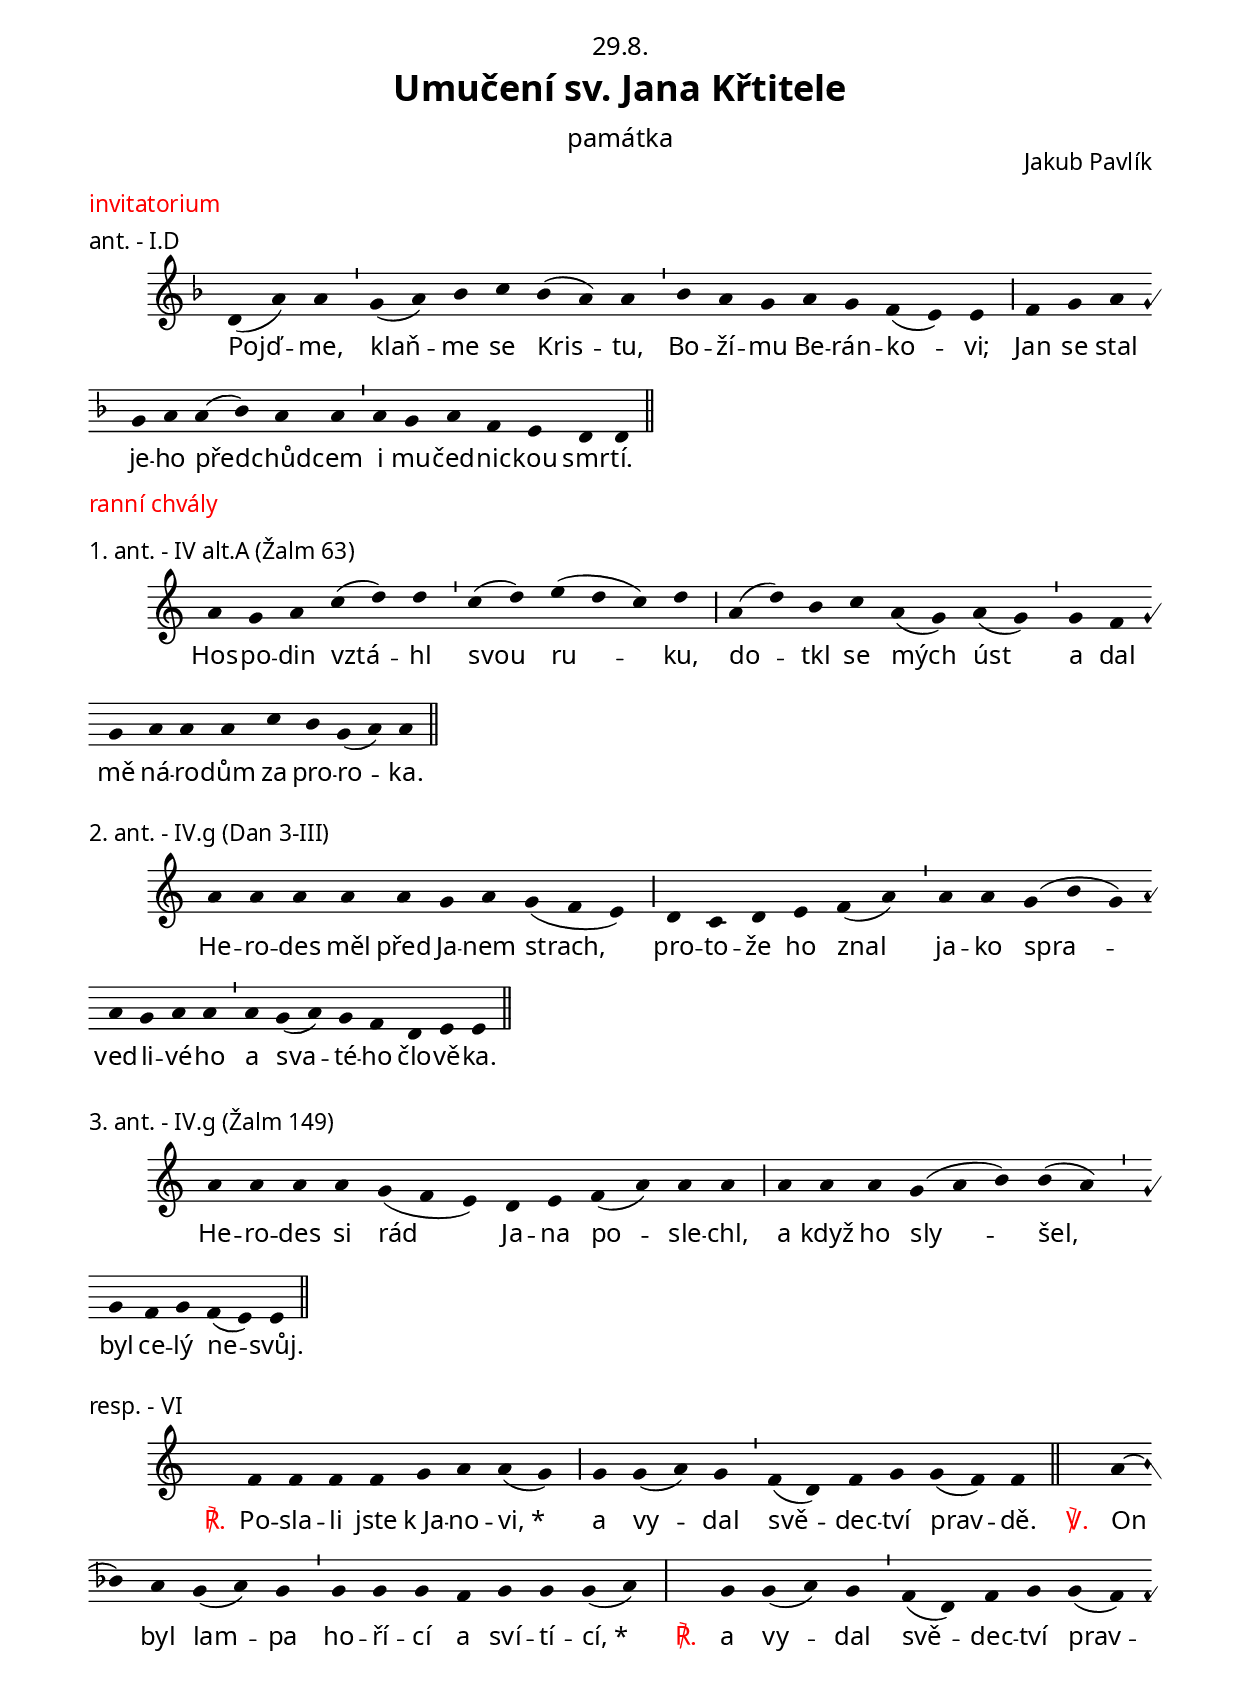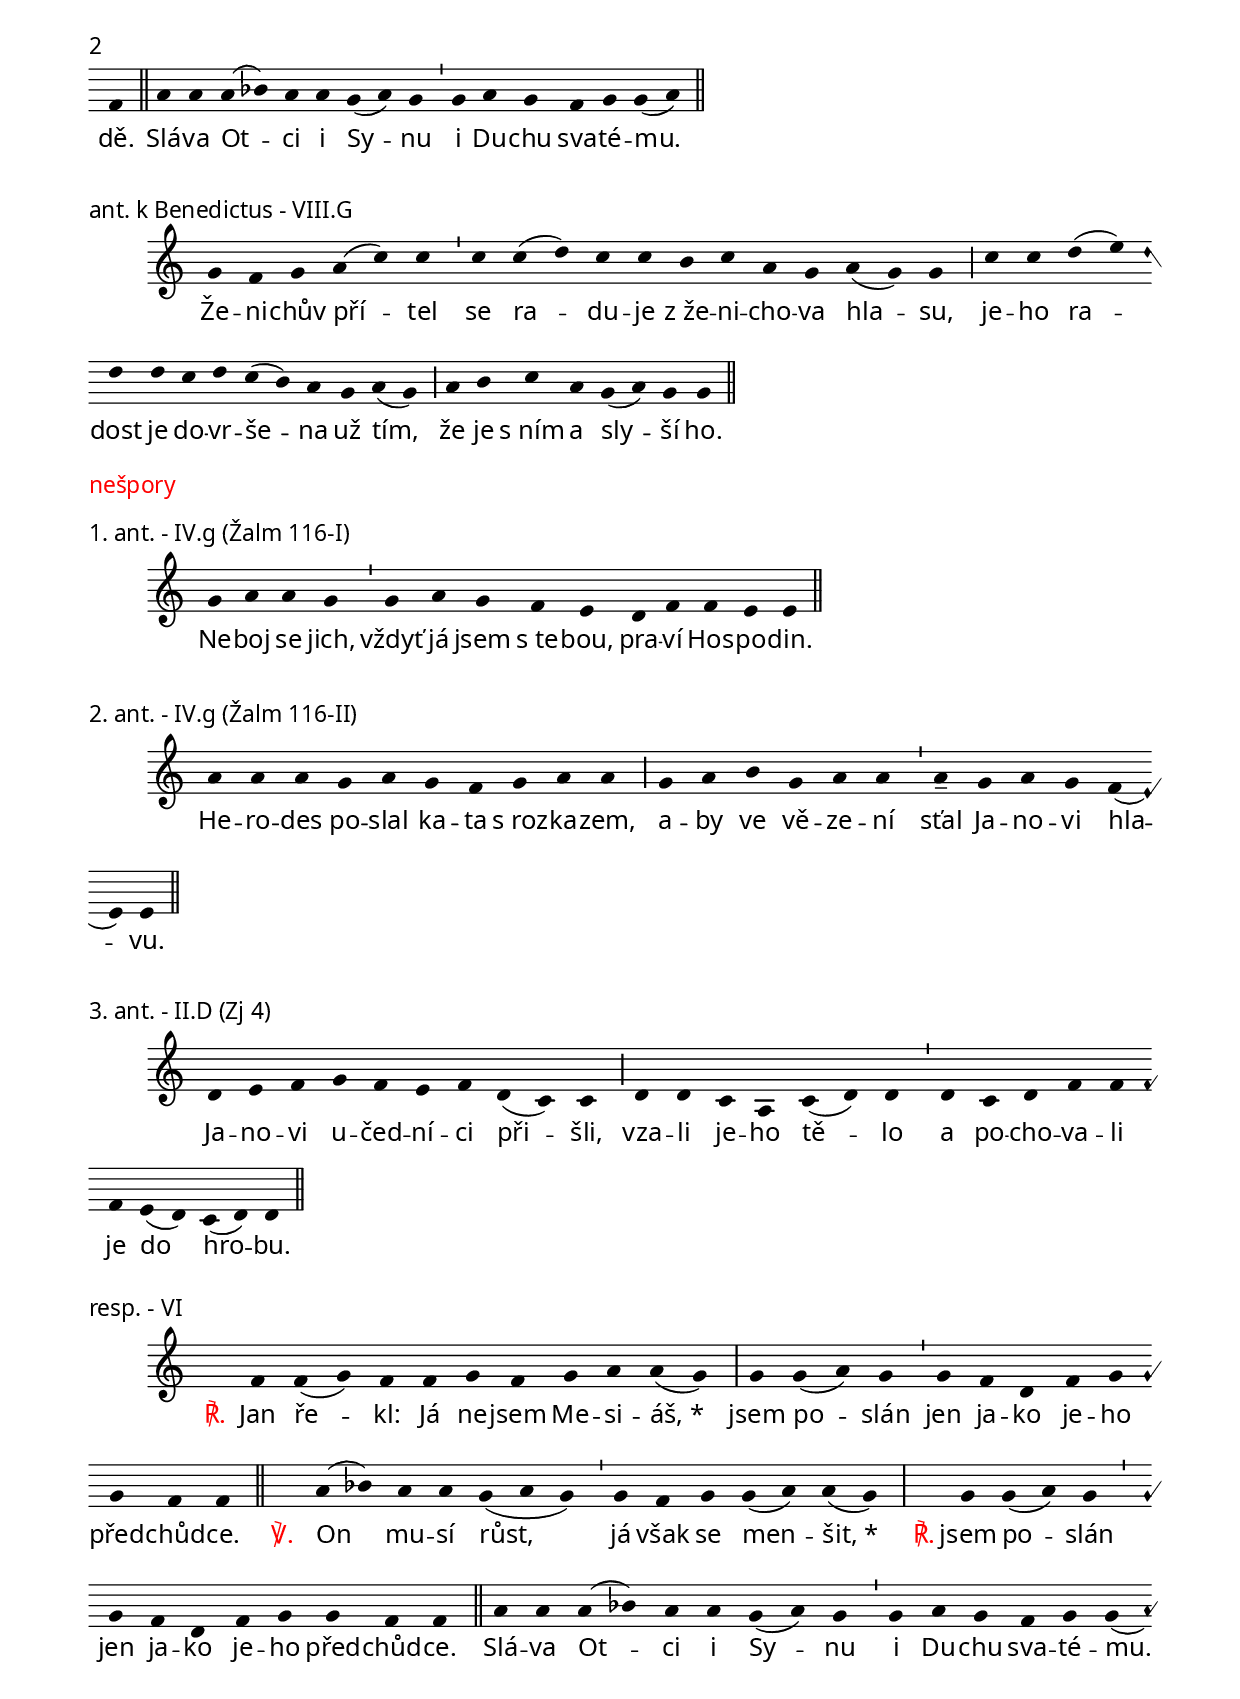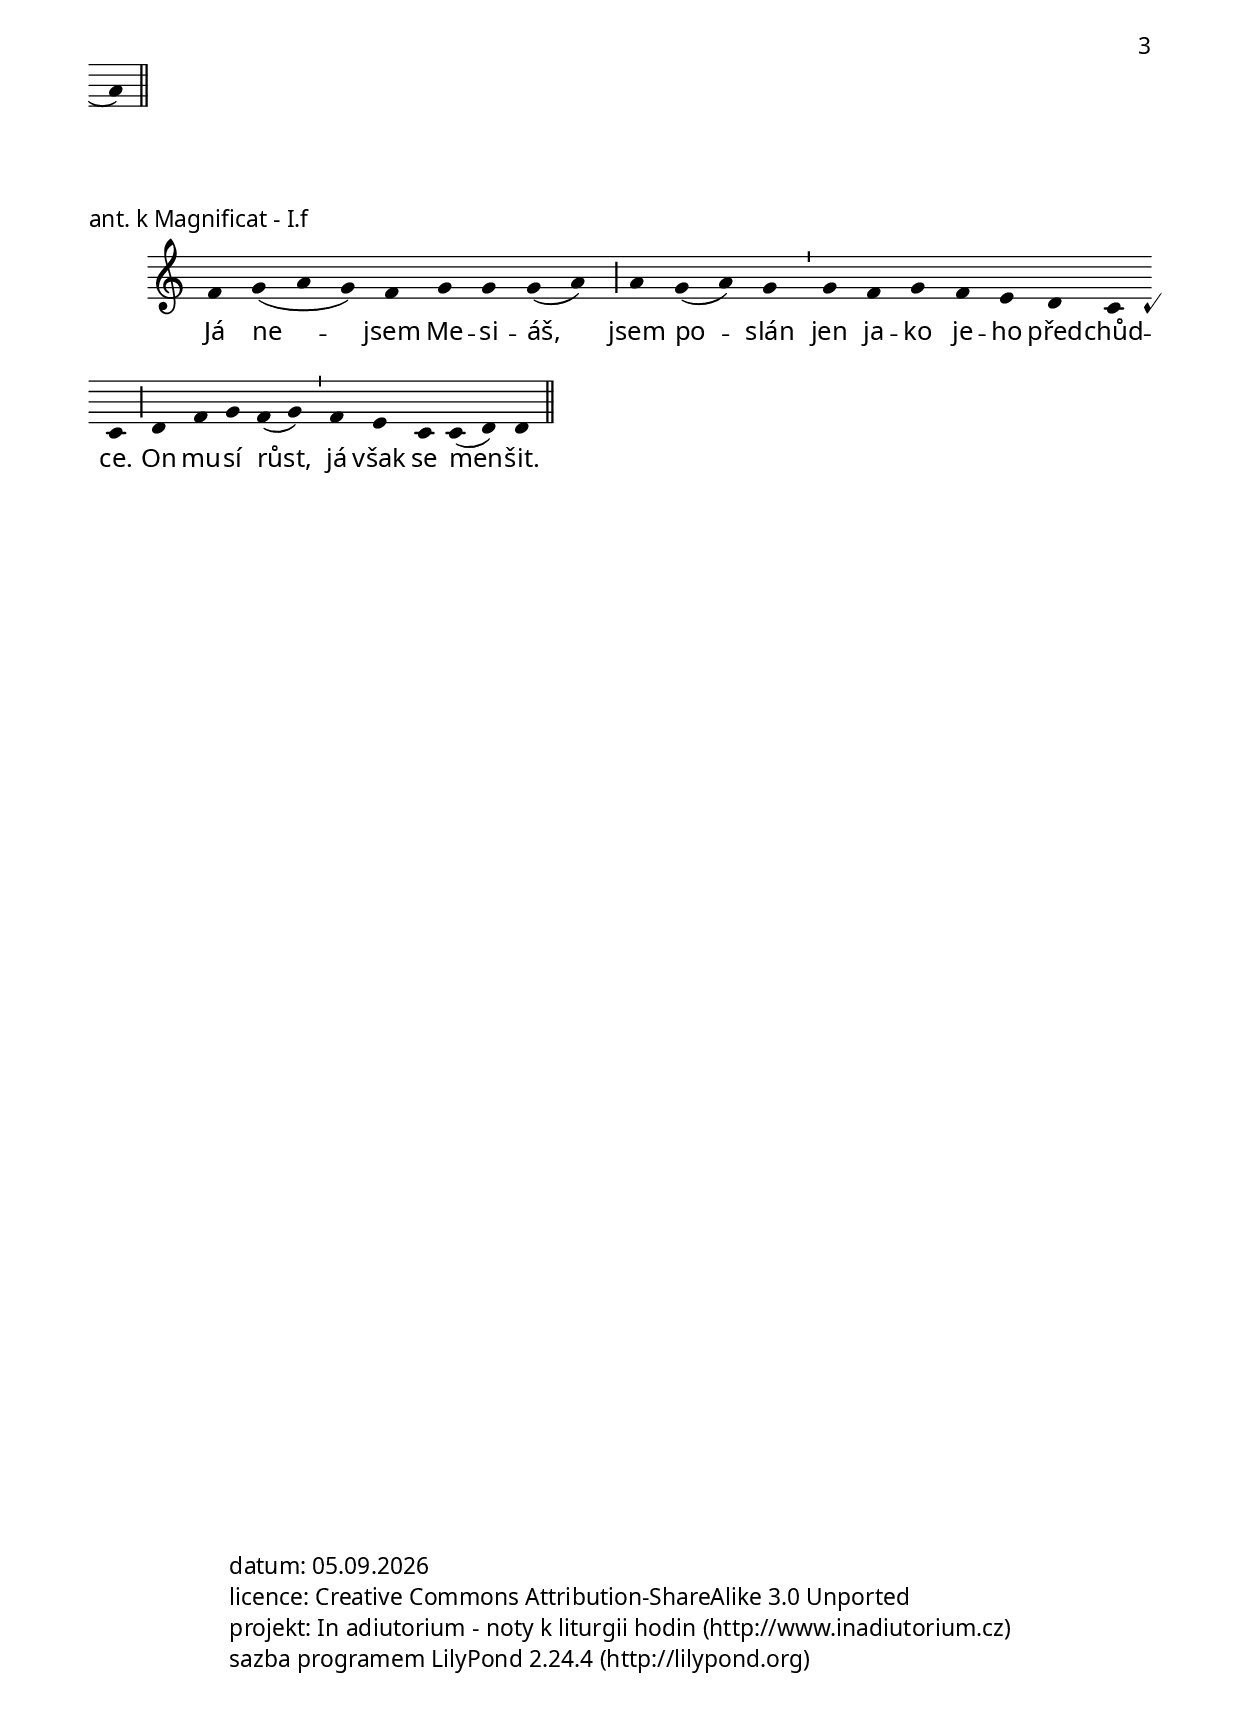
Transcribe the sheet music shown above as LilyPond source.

\version "2.15.40"

\include "../spolecne.ly"
\include "../dilyresponsorii.ly"

\header {
  title = \markup\titleSvatek
            "Umučení sv. Jana Křtitele"
            památka
            29.8.
  composer = "Jakub Pavlík"
}

\markup {\nadpisHodinka {"invitatorium"}}

\score {
  \relative c' {
    \choralniRezim
    \key f \major
    d4( a') a \barMin g( a) bes c bes( a) a \barMin
    bes a g a g f( e) e \barMaior
    f g a g a a( bes) a a \barMin
    a g a f e d d \barFinalis
  }
  \addlyrics {
    Pojď -- me, klaň -- me se Kris -- tu,
    Bo -- ží -- mu Be -- rán -- ko -- vi;
    Jan se stal je -- ho před -- chůd -- cem
    i mu -- čed -- nic -- kou smr -- tí.
  }
  \header {
    quid = "ant."
    modus = "I"
    differentia = "D"
    psalmus = ""
    id = "invit"
    fial = "sanktoral/0624narozenikrtitele.ly#invit?zacatek"
    piece = \markup {\sestavTitulekBezZalmu}
  }
}

\markup {\nadpisHodinka {"ranní chvály"}}

\score {
  \relative c'' {
    \choralniRezim
    a4 g a c( d) d \barMin
    c( d) e( d c) d \barMaior
    a( d) b c a( g) a( g) \barMin
    g f g a a a c b g( a) a \barFinalis
  }
  \addlyrics {
    Hos -- po -- din vztá -- hl
    svou ru -- ku,
    do -- tkl se mých úst
    a dal mě ná -- ro -- dům za pro -- ro -- ka.
  }
  \header {
    quid = "1. ant."
    modus = "IV alt"
    differentia = "A"
    psalmus = "Žalm 63"
    id = "rch-a1"
    piece = \markup {\sestavTitulek}
  }
}

\score {
  \relative c'' {
    \choralniRezim
    a4 a a a a g a g( f e) \barMaior
    d c d e f( a) \barMin
    a a g( b g) a g a a \barMin a g( a) g f d e e \barFinalis
  }
  \addlyrics {
    He -- ro -- des měl před Ja -- nem strach,
    pro -- to -- že ho znal
    ja -- ko spra -- ved -- li -- vé -- ho a sva -- té -- ho člo -- vě -- ka.
  }
  \header {
    quid = "2. ant."
    modus = "IV"
    differentia = "g"
    psalmus = "Dan 3-III"
    id = "rch-a2"
    piece = \markup {\sestavTitulek}
  }
}

\score {
  \relative c'' {
    \choralniRezim
    a4 a a a g( f e) d e f( a) a a \barMaior
    a a a g( a b) b( a) \barMin g f g f( e) e \barFinalis
  }
  \addlyrics {
    He -- ro -- des si rád Ja -- na po -- sle -- chl,
    a když ho sly -- šel, byl ce -- lý ne -- svůj.
  }
  \header {
    quid = "3. ant."
    modus = "IV"
    differentia = "g"
    psalmus = "Žalm 149"
    id = "rch-a3"
    piece = \markup {\sestavTitulek}
  }
}

\score {
  \relative c' {
    \choralniRezim

    % R
    \neviditelna f
    f4 f f f g a a( g) \barMaior
    g g( a) g \barMin f( d) f g g( f) f \barFinalis
    % V
    \neviditelna a
    a( bes) a g( a) g \barMin g g g f g g g( a) \barMax
    % R
    \neviditelna a
    g g( a) g \barMin f( d) f g g( f) f \barFinalis
    % Slava
    \respVIdoxologie \barFinalis
  }
  \addlyrics {
    \Response Po -- sla -- li jste k_Ja -- no -- vi,_*
    a vy -- dal svě -- dec -- tví prav -- dě.
    \Verse On byl lam -- pa ho -- ří -- cí a sví -- tí -- cí,_*
    \Response a vy -- dal svě -- dec -- tví prav -- dě.
    \textRespDoxologie
  }
  \header {
    quid = "resp."
    modus = "VI"
    id = "rch-resp"
    piece = \markup {\sestavTitulekResp}
  }
}

\score {
  \relative c'' {
    \choralniRezim
    g4 f g a( c) c \barMin
    c c( d) c c b c a g a( g) g \barMaior
    c c d( e) d d c d c( b) a g a( g) \barMaior
    a b c a g( a) g g \barFinalis
  }
  \addlyrics {
    Že -- ni -- chův pří -- tel
    se ra -- du -- je z_že -- ni -- cho -- va hla -- su,
    je -- ho ra -- dost je do -- vr -- še -- na už tím,
    že je s_ním a sly -- ší ho.
  }
  \header {
    quid = "ant. k Benedictus"
    modus = "VIII"
    differentia = "G"
    psalmus = ""
    id = "rch-aben"
    piece = \markup {\sestavTitulekBezZalmu}
  }
}

\markup {\nadpisHodinka {"nešpory"}}

\score {
  \relative c'' {
    \choralniRezim
    g a a g \barMin
    g a g f e
    d f f e e \barFinalis
  }
  \addlyrics {
    Ne -- boj se jich,
    vždyť já jsem s_te -- bou,
    pra -- ví Hos -- po -- din.
  }
  \header {
    quid = "1. ant."
    modus = "IV"
    differentia = "g"
    psalmus = "Žalm 116-I"
    id = "ne-a1"
    piece = \markup {\sestavTitulek}
  }
}

\score {
  \relative c'' {
    \choralniRezim
    a4 a a g a g f g a a \barMaior
    g a b g a a \barMin
    a-- g a g f( e) e \barFinalis
  }
  \addlyrics {
    He -- ro -- des po -- slal ka -- ta s_roz -- ka -- zem,
    a -- by ve vě -- ze -- ní
    sťal Ja -- no -- vi hla -- vu.
  }
  \header {
    quid = "2. ant."
    modus = "IV"
    differentia = "g"
    psalmus = "Žalm 116-II"
    id = "ne-a2"
    piece = \markup {\sestavTitulek}
  }
}

\score {
  \relative c' {
    \choralniRezim
    d e f g f e f d( c) c \barMaior
    d d c a c( d) d \barMin
    d c d f f f e( d) c( d) d \barFinalis
  }
  \addlyrics {
    Ja -- no -- vi u -- čed -- ní -- ci při -- šli,
    vza -- li je -- ho tě -- lo
    a po -- cho -- va -- li je do hro -- bu.
  }
  \header {
    quid = "3. ant."
    modus = "II"
    differentia = "D"
    psalmus = "Zj 4"
    id = "ne-a3"
    piece = \markup {\sestavTitulek}
  }
}

\score {
  \relative c' {
    \choralniRezim

    % R
    \neviditelna f
    f4 f( g) f f g f g a a( g) \barMax
    g g( a) g \barMin g f d f g g f f \barFinalis
    % V
    \neviditelna a
    a( bes) a a g( a g) \barMin g f g g( a) a( g) \barMax
    % R
    \neviditelna a
    g g( a) g \barMin g f d f g g f f \barFinalis
    % Slava
    \respVIdoxologie \barFinalis
  }
  \addlyrics {
    \Response Jan ře -- kl: Já ne -- jsem Me -- si -- áš,_*
    jsem po -- slán jen ja -- ko je -- ho před -- chůd -- ce.
    \Verse On mu -- sí růst, já však se men -- šit,_*
    \Response jsem po -- slán jen ja -- ko je -- ho před -- chůd -- ce.
    \textRespDoxologie
  }
  \header {
    quid = "resp."
    modus = "VI"
    id = "ne-resp"
    piece = \markup {\sestavTitulekResp}
  }
}

\score {
  \relative c' {
    \choralniRezim
    f4 g( a g) f g g g( a) \barMaior
    a g( a) g \barMin
    g f g f e d c c \barMaior
    d f g f( g) \barMin
    f e c c( d) d \barFinalis
  }
  \addlyrics {
    Já ne -- jsem Me -- si -- áš,
    jsem po -- slán
    jen ja -- ko je -- ho před -- chůd -- ce.
    On mu -- sí růst, já však se men -- šit.
  }
  \header {
    quid = "ant. k Magnificat"
    modus = "I"
    differentia = "f"
    psalmus = ""
    id = "ne-amag"
    piece = \markup {\sestavTitulekBezZalmu}
  }
}